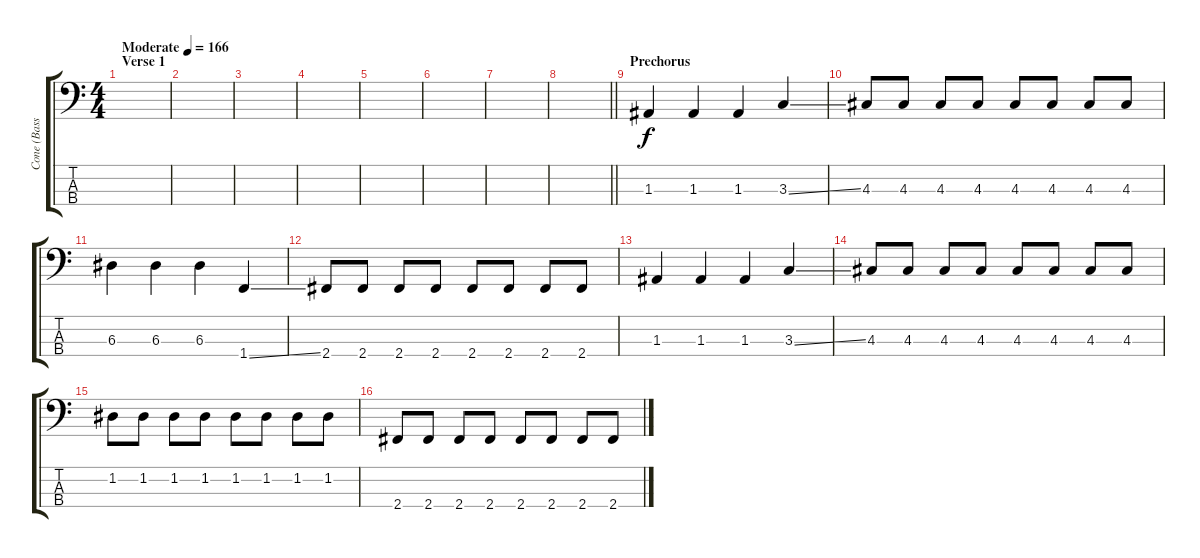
\track ("Cone (Bass)" "Cone (Bass") {instrument electricbasspick}
\staff {score tabs}
\tuning (G2 D2 A1 E1) {hide}
\ts (4 4)
\section ("" "Verse 1")
\tempo (166 "Moderate")
\clef f4
\ks c
|
|
|
|
|
|
|
\barLineRight lightlight
|
\section ("" "Prechorus")
1.3.4 1.3.4 1.3.4 3.3{ss}.4 |
4.3.8 4.3.8 4.3.8 4.3.8 4.3.8 4.3.8 4.3.8 4.3.8 |
6.3.4 6.3.4 6.3.4 1.4{ss}.4 |
2.4.8 2.4.8 2.4.8 2.4.8 2.4.8 2.4.8 2.4.8 2.4.8 |
1.3.4 1.3.4 1.3.4 3.3{ss}.4 |
4.3.8 4.3.8 4.3.8 4.3.8 4.3.8 4.3.8 4.3.8 4.3.8 |
1.2.8 1.2.8 1.2.8 1.2.8 1.2.8 1.2.8 1.2.8 1.2.8 |
2.4.8 2.4.8 2.4.8 2.4.8 2.4.8 2.4.8 2.4.8 2.4.8
